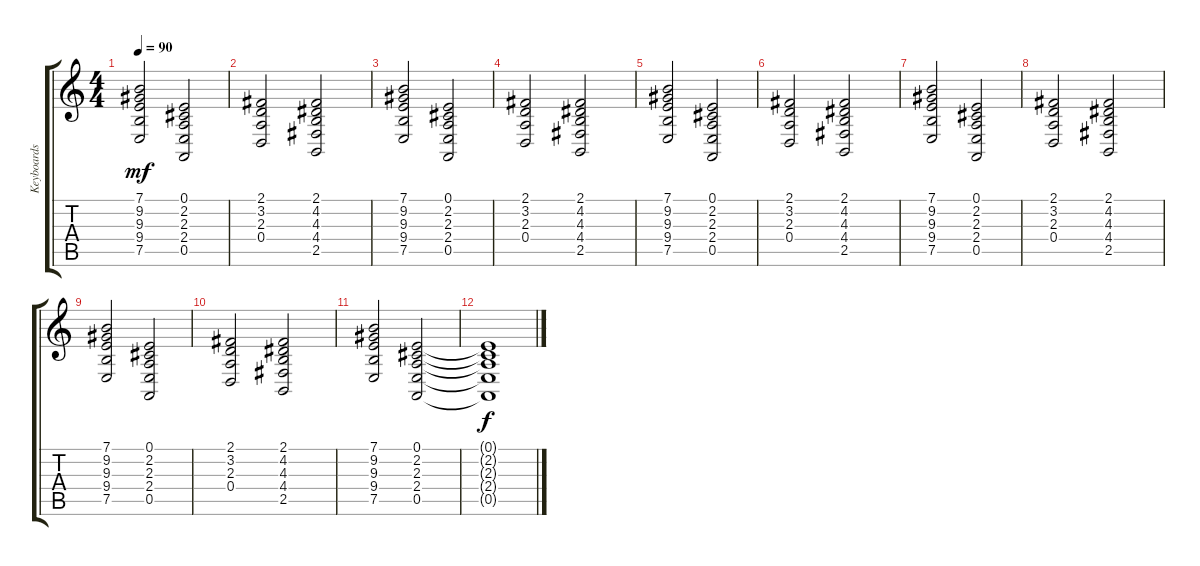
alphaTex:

\track ("Keyboards (Arranged for Guitar)" "Keyboards ") {instrument electricpiano1}
\staff {score tabs}
\tuning (E4 B3 G3 D3 A2 E2) {hide}
\ts (4 4)
\tempo 90
\clef g2
\ks c
(7.1 9.2 9.3 9.4 7.5).2{dy mf volume 7} (0.1 2.2 2.3 2.4 0.5).2 |
(2.1 3.2 2.3 0.4).2 (2.1 4.2 4.3 4.4 2.5).2 |
(7.1 9.2 9.3 9.4 7.5).2 (0.1 2.2 2.3 2.4 0.5).2 |
(2.1 3.2 2.3 0.4).2{volume 6} (2.1 4.2 4.3 4.4 2.5).2 |
(7.1 9.2 9.3 9.4 7.5).2 (0.1 2.2 2.3 2.4 0.5).2 |
(2.1 3.2 2.3 0.4).2{volume 5} (2.1 4.2 4.3 4.4 2.5).2 |
(7.1 9.2 9.3 9.4 7.5).2{volume 4} (0.1 2.2 2.3 2.4 0.5).2 |
(2.1 3.2 2.3 0.4).2{volume 3} (2.1 4.2 4.3 4.4 2.5).2 |
(7.1 9.2 9.3 9.4 7.5).2{volume 2} (0.1 2.2 2.3 2.4 0.5).2 |
(2.1 3.2 2.3 0.4).2{volume 1} (2.1 4.2 4.3 4.4 2.5).2 |
(7.1 9.2 9.3 9.4 7.5).2{volume 0} (0.1 2.2 2.3 2.4 0.5).2 |
(0.1{t} 2.2{t} 2.3{t} 2.4{t} 0.5{t}).1{dy f}
